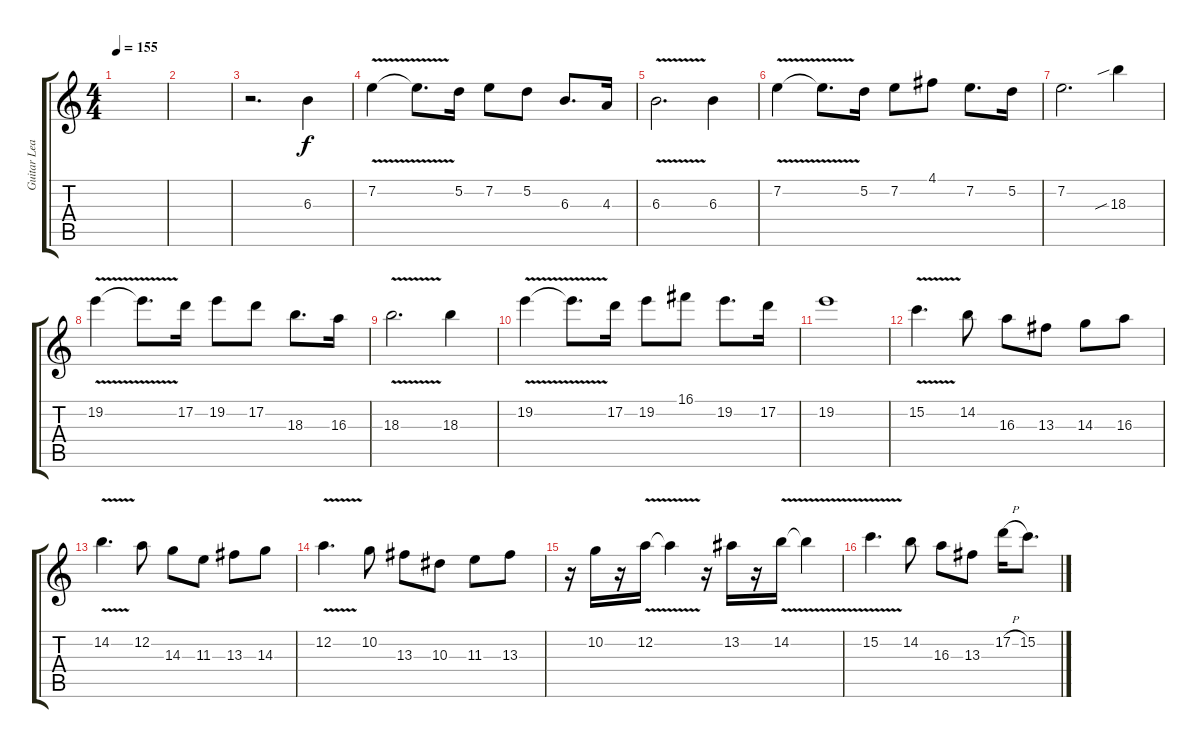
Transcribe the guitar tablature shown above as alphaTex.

\track ("Guitar Lead" "Guitar Lea") {instrument distortionguitar}
\staff {score tabs}
\tuning (D4 A3 F3 C3 G2 D2) {hide}
\ts (4 4)
\tempo 155
\clef g2
\ks c
|
|
r.2{d} 6.3.4 |
7.2{v}.4 7.2{t}.8{d} 5.2.16 7.2.8 5.2.8 6.3.8{d} 4.3.16 |
6.3{v}.2{d} 6.3.4 |
7.2{v}.4 7.2{t}.8{d} 5.2.16 7.2.8 4.1.8 7.2.8{d} 5.2.16 |
7.2.2{d} 18.3{sib}.4 |
19.2{v}.4 19.2{t}.8{d} 17.2.16 19.2.8 17.2.8 18.3.8{d} 16.3.16 |
18.3{v}.2{d} 18.3.4 |
19.2{v}.4 19.2{t}.8{d} 17.2.16 19.2.8 16.1.8 19.2.8{d} 17.2.16 |
19.2.1 |
15.2{v}.4{d} 14.2.8 16.3.8 13.3.8 14.3.8 16.3.8 |
14.2{v}.4{d} 12.2.8 14.3.8 11.3.8 13.3.8 14.3.8 |
12.2{v}.4{d} 10.2.8 13.3.8 10.3.8 11.3.8 13.3.8 |
r.16 10.2.16 r.16 12.2{v}.16 12.2{t}.4 r.16 13.2.16 r.16 14.2{v}.16 14.2{t}.4 |
15.2{v}.4{d} 14.2.8 16.3.8 13.3.8 17.2{h}.16 15.2.8{d}
